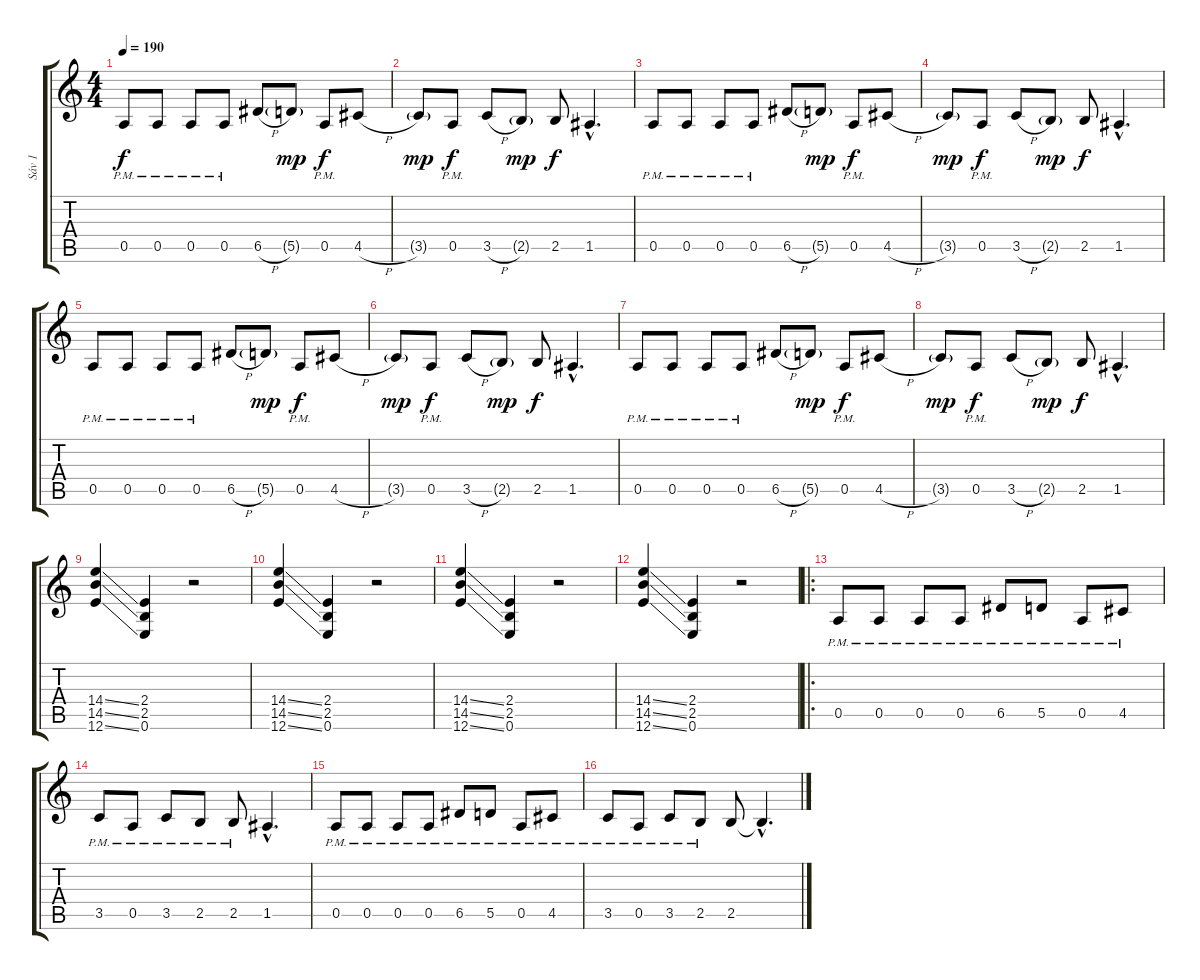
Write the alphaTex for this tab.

\track ("Sáv 1" "Sáv 1") {instrument distortionguitar}
\staff {score tabs}
\tuning (E4 B3 G3 D3 A2 E2) {hide}
\ts (4 4)
\tempo 190
\clef g2
\ks c
0.5{pm}.8{dy f} 0.5{pm}.8 0.5{pm}.8 0.5{pm}.8 6.5{h}.8 5.5{g}.8{dy mp} 0.5{pm}.8{dy f} 4.5{h}.8 |
3.5{g}.8{dy mp} 0.5{pm}.8{dy f} 3.5{h}.8 2.5{g}.8{dy mp} 2.5.8{dy f} 1.5{hac}.4{d} |
0.5{pm}.8 0.5{pm}.8 0.5{pm}.8 0.5{pm}.8 6.5{h}.8 5.5{g}.8{dy mp} 0.5{pm}.8{dy f} 4.5{h}.8 |
3.5{g}.8{dy mp} 0.5{pm}.8{dy f} 3.5{h}.8 2.5{g}.8{dy mp} 2.5.8{dy f} 1.5{hac}.4{d} |
0.5{pm}.8 0.5{pm}.8 0.5{pm}.8 0.5{pm}.8 6.5{h}.8 5.5{g}.8{dy mp} 0.5{pm}.8{dy f} 4.5{h}.8 |
3.5{g}.8{dy mp} 0.5{pm}.8{dy f} 3.5{h}.8 2.5{g}.8{dy mp} 2.5.8{dy f} 1.5{hac}.4{d} |
0.5{pm}.8 0.5{pm}.8 0.5{pm}.8 0.5{pm}.8 6.5{h}.8 5.5{g}.8{dy mp} 0.5{pm}.8{dy f} 4.5{h}.8 |
3.5{g}.8{dy mp} 0.5{pm}.8{dy f} 3.5{h}.8 2.5{g}.8{dy mp} 2.5.8{dy f} 1.5{hac}.4{d} |
(14.4{ss} 14.5{ss} 12.6{ss}).4 (2.4 2.5 0.6).4 r.2 |
(14.4{ss} 14.5{ss} 12.6{ss}).4 (2.4 2.5 0.6).4 r.2 |
(14.4{ss} 14.5{ss} 12.6{ss}).4 (2.4 2.5 0.6).4 r.2 |
(14.4{ss} 14.5{ss} 12.6{ss}).4 (2.4 2.5 0.6).4 r.2 |
\ro
0.5{pm}.8 0.5{pm}.8 0.5{pm}.8 0.5{pm}.8 6.5{pm}.8 5.5{pm}.8 0.5{pm}.8 4.5{pm}.8 |
3.5{pm}.8 0.5{pm}.8 3.5{pm}.8 2.5{pm}.8 2.5{pm}.8 1.5{hac}.4{d} |
0.5{pm}.8 0.5{pm}.8 0.5{pm}.8 0.5{pm}.8 6.5{pm}.8 5.5{pm}.8 0.5{pm}.8 4.5{pm}.8 |
3.5{pm}.8 0.5{pm}.8 3.5{pm}.8 2.5{pm}.8 2.5.8 2.5{hac t}.4{d}
